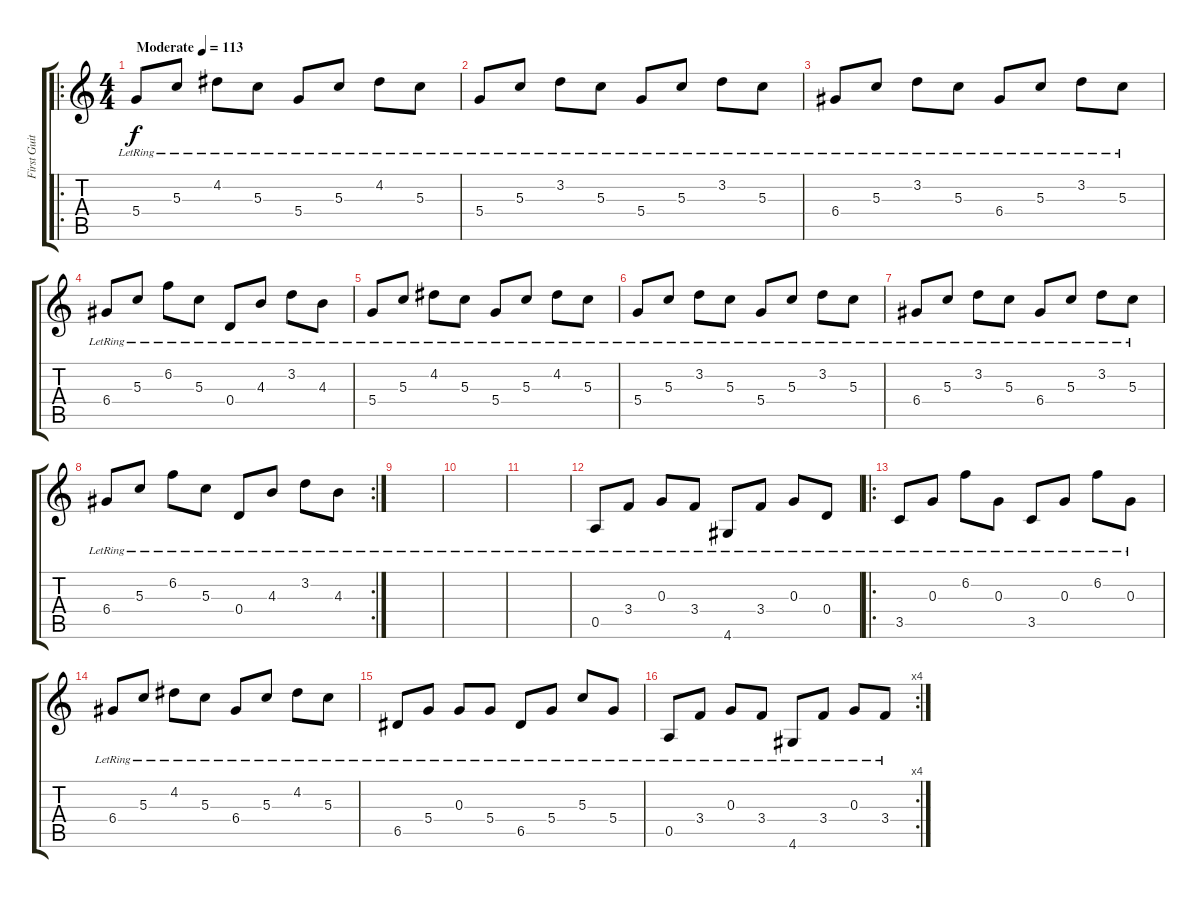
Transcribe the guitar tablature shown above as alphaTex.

\track ("First Guitar" "First Guit") {instrument electricguitarclean}
\staff {score tabs}
\tuning (E4 B3 G3 D3 A2 E2) {hide}
\ro
\ts (4 4)
\tempo (113 "Moderate")
\clef g2
\ks c
5.4{lr}.8{dy f instrument electricguitarclean} 5.3{lr}.8 4.2{lr}.8 5.3{lr}.8 5.4{lr}.8 5.3{lr}.8 4.2{lr}.8 5.3{lr}.8 |
5.4{lr}.8 5.3{lr}.8 3.2{lr}.8 5.3{lr}.8 5.4{lr}.8 5.3{lr}.8 3.2{lr}.8 5.3{lr}.8 |
6.4{lr}.8 5.3{lr}.8 3.2{lr}.8 5.3{lr}.8 6.4{lr}.8 5.3{lr}.8 3.2{lr}.8 5.3{lr}.8 |
6.4{lr}.8 5.3{lr}.8 6.2{lr}.8 5.3{lr}.8 0.4{lr}.8 4.3{lr}.8 3.2{lr}.8 4.3{lr}.8 |
5.4{lr}.8 5.3{lr}.8 4.2{lr}.8 5.3{lr}.8 5.4{lr}.8 5.3{lr}.8 4.2{lr}.8 5.3{lr}.8 |
5.4{lr}.8 5.3{lr}.8 3.2{lr}.8 5.3{lr}.8 5.4{lr}.8 5.3{lr}.8 3.2{lr}.8 5.3{lr}.8 |
6.4{lr}.8 5.3{lr}.8 3.2{lr}.8 5.3{lr}.8 6.4{lr}.8 5.3{lr}.8 3.2{lr}.8 5.3{lr}.8 |
\rc 2
6.4{lr}.8 5.3{lr}.8 6.2{lr}.8 5.3{lr}.8 0.4{lr}.8 4.3{lr}.8 3.2{lr}.8 4.3{lr}.8 |
|
|
|
0.5{lr}.8 3.4{lr}.8 0.3{lr}.8 3.4{lr}.8 4.6{lr}.8 3.4{lr}.8 0.3{lr}.8 0.4{lr}.8 |
\ro
3.5{lr}.8 0.3{lr}.8 6.2{lr}.8 0.3{lr}.8 3.5{lr}.8 0.3{lr}.8 6.2{lr}.8 0.3{lr}.8 |
6.4{lr}.8 5.3{lr}.8 4.2{lr}.8 5.3{lr}.8 6.4{lr}.8 5.3{lr}.8 4.2{lr}.8 5.3{lr}.8 |
6.5{lr}.8 5.4{lr}.8 0.3{lr}.8 5.4{lr}.8 6.5{lr}.8 5.4{lr}.8 5.3{lr}.8 5.4{lr}.8 |
\rc 4
0.5{lr}.8 3.4{lr}.8 0.3{lr}.8 3.4{lr}.8 4.6{lr}.8 3.4{lr}.8 0.3{lr}.8 3.4{lr}.8
